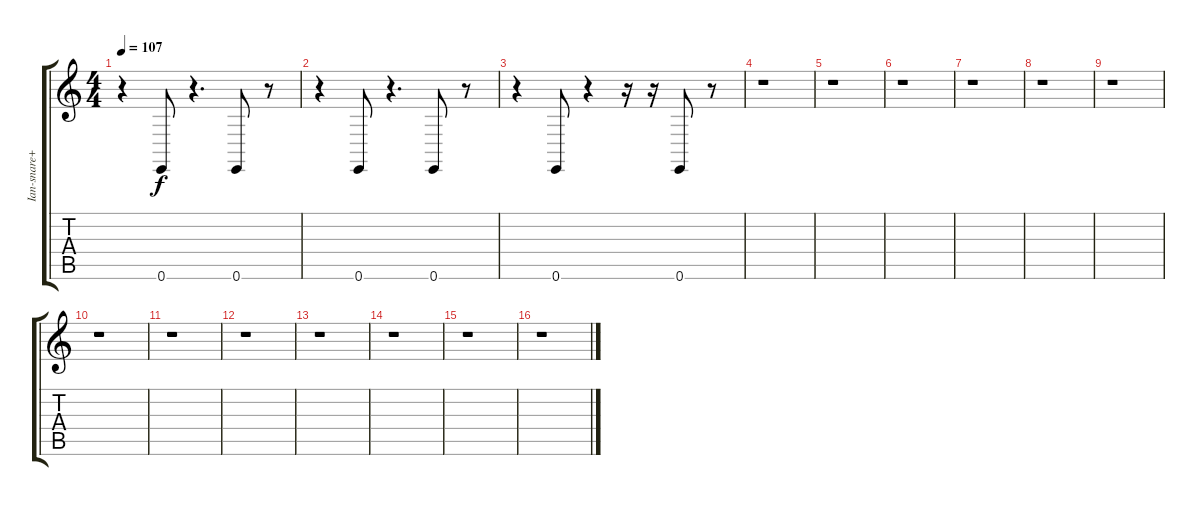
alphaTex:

\track ("Ian-snare+tom" "Ian-snare+") {instrument acousticgrandpiano}
\staff {score tabs}
\tuning (E4 B3 G3 D3 A2 E2) {hide}
\ts (4 4)
\tempo 107
\clef g2
\ks c
r.4{dy f} 0.6.8 r.4{d} 0.6.8 r.8 |
r.4 0.6.8 r.4{d} 0.6.8 r.8 |
r.4 0.6.8 r.4 r.16 r.16 0.6.8 r.8 |
r.1 |
r.1 |
r.1 |
r.1 |
r.1 |
r.1 |
r.1 |
r.1 |
r.1 |
r.1 |
r.1 |
r.1 |
r.1
